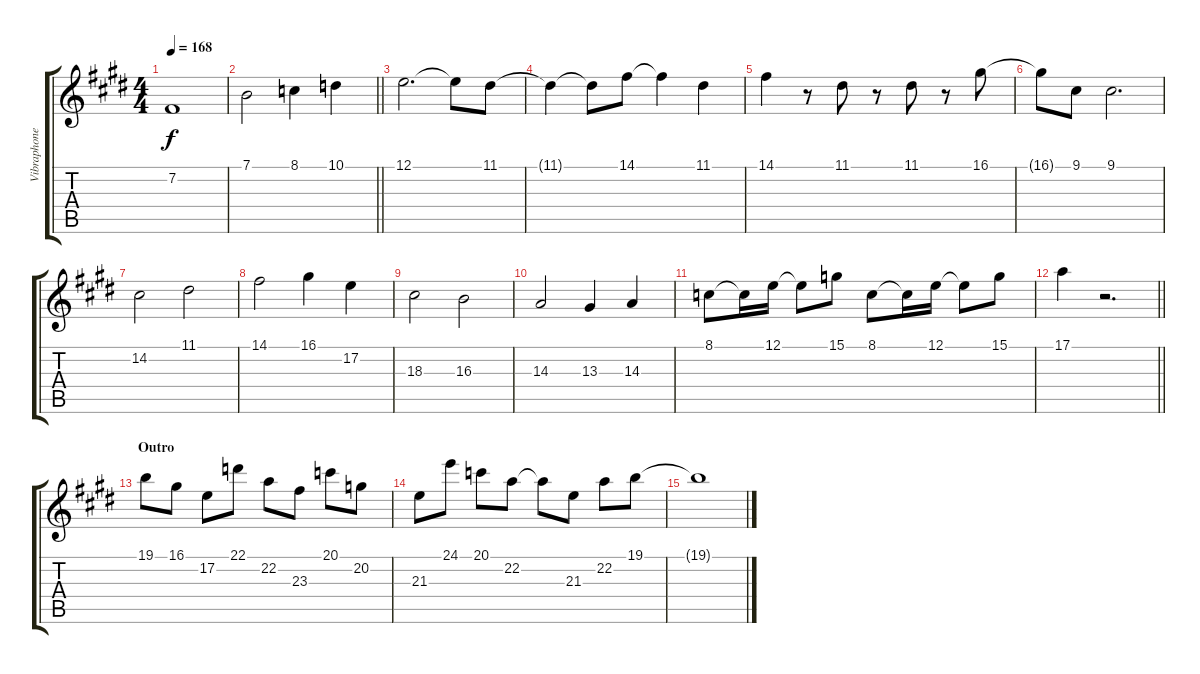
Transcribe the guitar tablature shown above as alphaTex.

\track ("Vibraphone" "Vibraphone") {instrument vibraphone}
\staff {score tabs}
\tuning (E4 B3 G3 D3 A2 E2) {hide}
\ts (4 4)
\tempo 168
\clef g2
\ks e
7.2.1{dy f} |
\barLineRight lightlight
7.1.2 8.1.4 10.1.4 |
12.1.2{d} 12.1{t}.8 11.1.8 |
11.1{t}.4 11.1{t}.8 14.1.8 14.1{t}.4 11.1.4 |
14.1.4 r.8 11.1.8 r.8 11.1.8 r.8 16.1.8 |
16.1{t}.8 9.1.8 9.1.2{d} |
14.2.2 11.1.2 |
14.1.2 16.1.4 17.2.4 |
18.3.2 16.3.2 |
14.3.2 13.3.4 14.3.4 |
8.1.8 8.1{t}.16 12.1.16 12.1{t}.8 15.1.8 8.1.8 8.1{t}.16 12.1.16 12.1{t}.8 15.1.8 |
\barLineRight lightlight
17.1.4 r.2{d} |
\section ("" "Outro")
19.1.8 16.1.8 17.2.8 22.1.8 22.2.8 23.3.8 20.1.8 20.2.8 |
21.3.8 24.1.8 20.1.8 22.2.8 22.2{t}.8 21.3.8 22.2.8 19.1.8 |
19.1{t}.1
